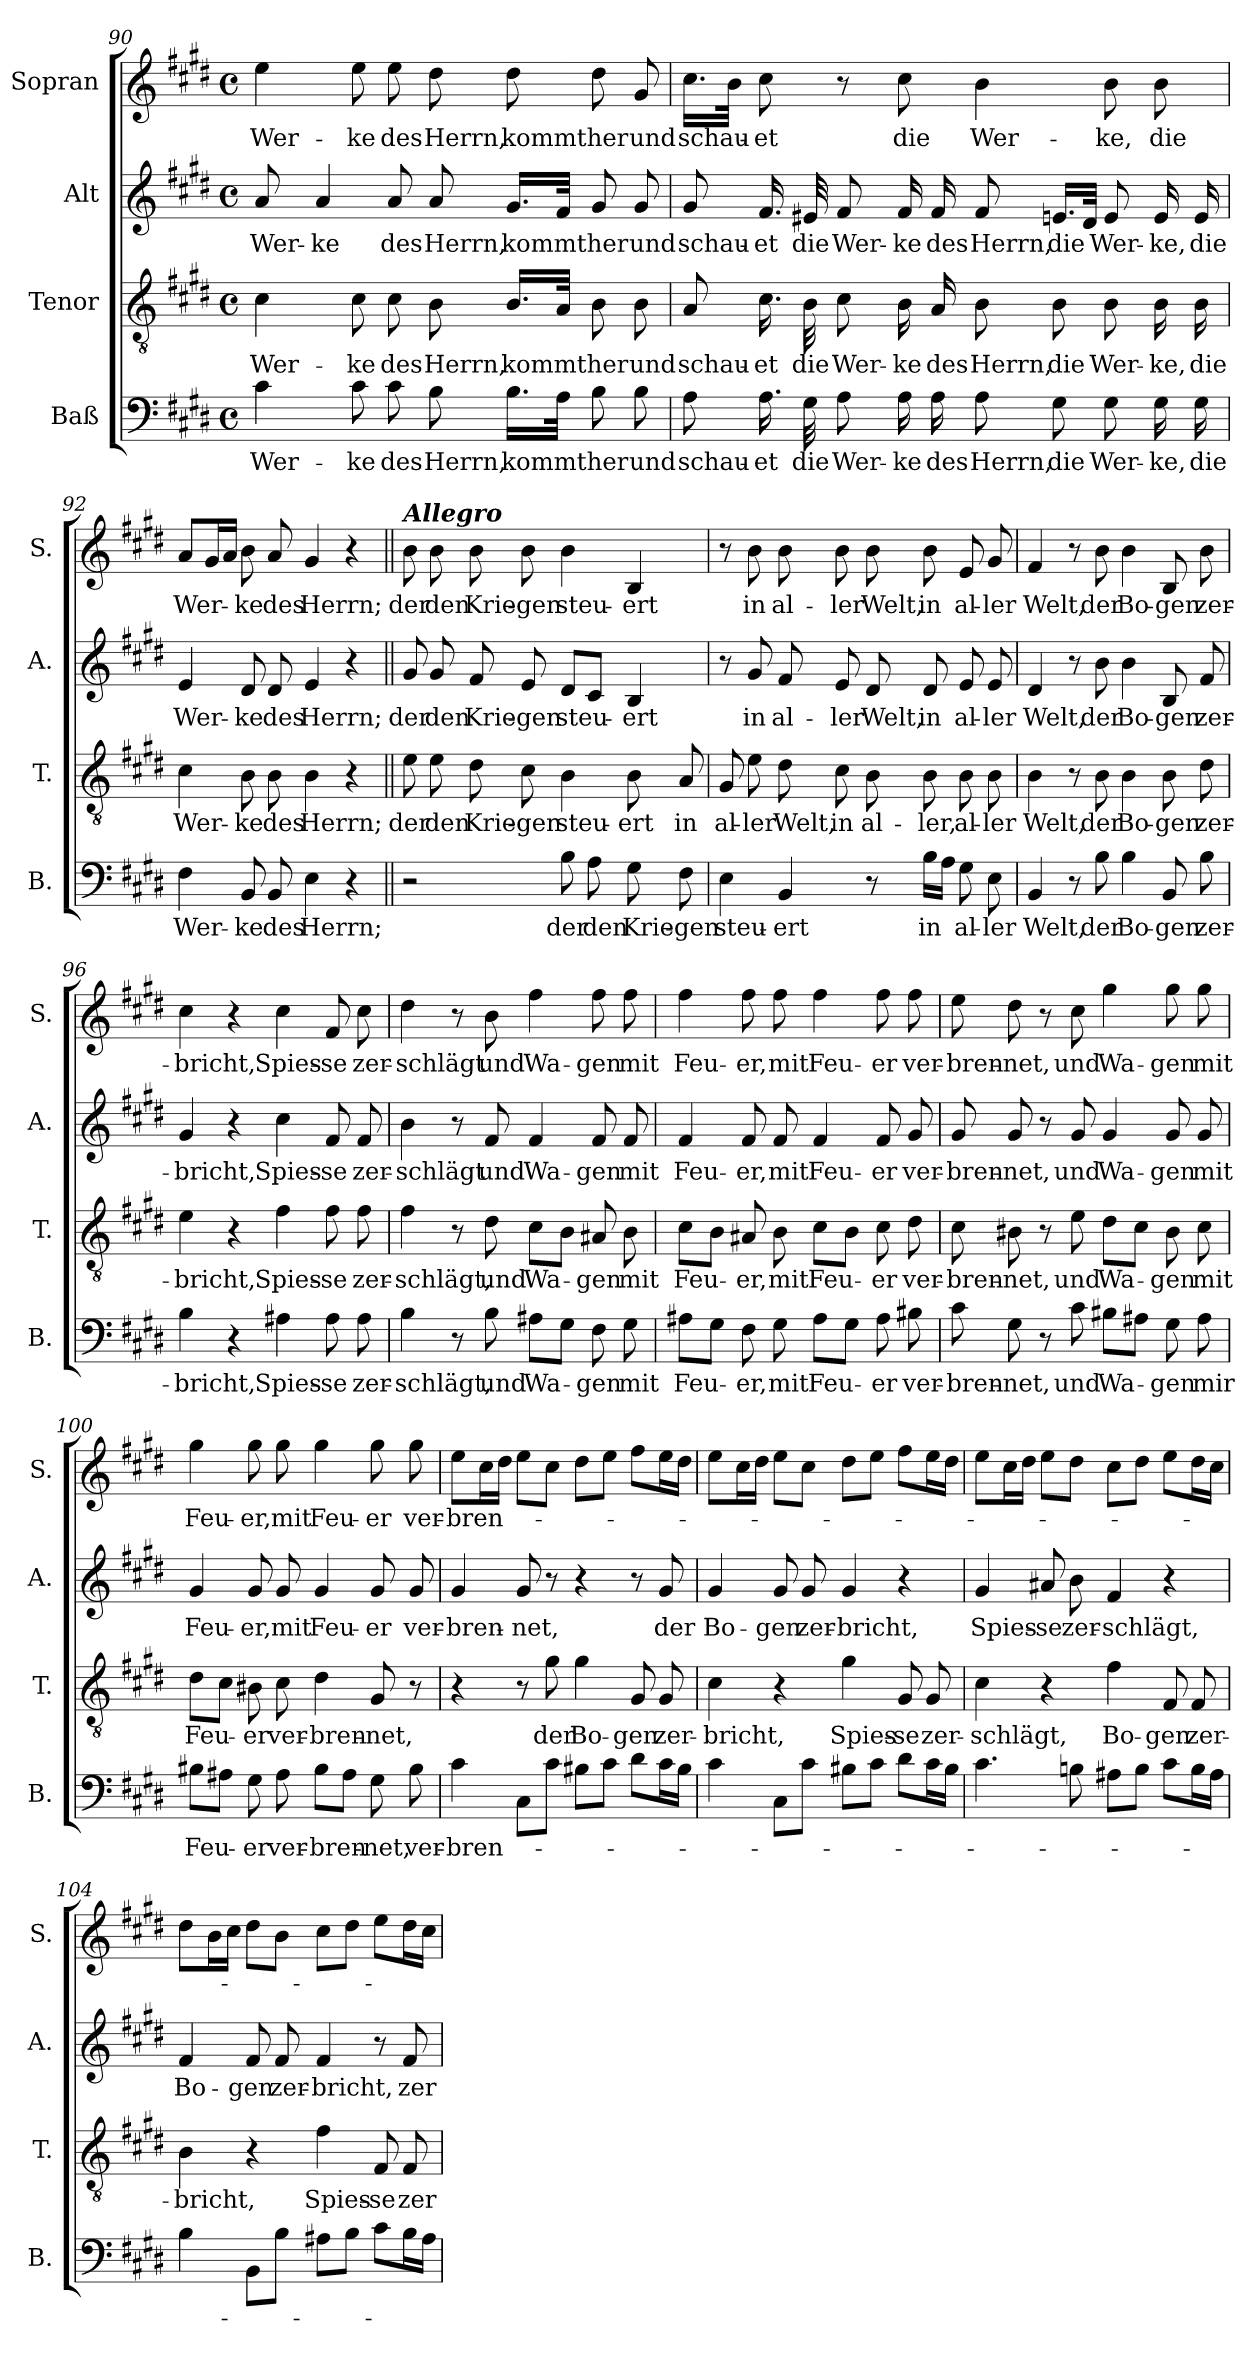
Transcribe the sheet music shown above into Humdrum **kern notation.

**kern	**text	**kern	**text	**kern	**text	**kern	**text
*part4	*part4	*part3	*part3	*part2	*part2	*part1	*part1
*staff4	*staff4	*staff3	*staff3	*staff2	*staff2	*staff1	*staff1
*I"Baß	*	*I"Tenor	*	*I"Alt	*	*I"Sopran	*
*I'B.	*	*I'T.	*	*I'A.	*	*I'S.	*
*clefF4	*	*clefGv2	*	*clefG2	*	*clefG2	*
*k[f#c#g#d#]	*	*k[f#c#g#d#]	*	*k[f#c#g#d#]	*	*k[f#c#g#d#]	*
*E:	*	*E:	*	*E:	*	*E:	*
*M4/4	*	*M4/4	*	*M4/4	*	*M4/4	*
*met(c)	*	*met(c)	*	*met(c)	*	*met(c)	*
=90	=90	=90	=90	=90	=90	=90	=90
!	!LO:LY:b	!	!LO:LY:b	!	!LO:LY:b	!	!LO:LY:b
4c#\	Wer-	4c#\	Wer-	8a/	Wer-	4ee\	Wer-
!	!	!	!	!	!LO:LY:b	!	!
.	.	.	.	4a/	-ke	.	.
!	!LO:LY:b	!	!LO:LY:b	!	!	!	!LO:LY:b
8c#\	-ke	8c#\	-ke	.	.	8ee\	-ke
!	!LO:LY:b	!	!LO:LY:b	!	!LO:LY:b	!	!LO:LY:b
8c#\	des	8c#\	des	8a/	des	8ee\	des
!	!LO:LY:b	!	!LO:LY:b	!	!LO:LY:b	!	!LO:LY:b
8B\	Herrn,	8B\	Herrn,	8a/	Herrn,	8dd#\	Herrn,
!	!LO:LY:b	!	!LO:LY:b	!	!LO:LY:b	!	!LO:LY:b
16.B\LL	kommt	16.B/LL	kommt	16.g#/LL	kommt	8dd#\	kommt
32A\JJk	.	32A/JJk	.	32f#/JJk	.	.	.
!	!LO:LY:b	!	!LO:LY:b	!	!LO:LY:b	!	!LO:LY:b
8B\	her	8B\	her	8g#/	her	8dd#\	her
!	!LO:LY:b	!	!LO:LY:b	!	!LO:LY:b	!	!LO:LY:b
8B\	und	8B\	und	8g#/	und	8g#/	und
!!LO:PB:g=z
=91	=91	=91	=91	=91	=91	=91	=91
!	!LO:LY:b	!	!LO:LY:b	!	!LO:LY:b	!	!LO:LY:b
8A\	schau-	8A/	schau-	8g#/	schau-	16.cc#\LL	schau-
.	.	.	.	.	.	32b\JJk	.
!	!LO:LY:b	!	!LO:LY:b	!	!LO:LY:b	!	!LO:LY:b
16.A\	-et	16.c#\	-et	16.f#/	-et	8cc#\	-et
!	!LO:LY:b	!	!LO:LY:b	!	!LO:LY:b	!	!
32G#\	die	32B\	die	32e#X/	die	.	.
!	!LO:LY:b	!	!LO:LY:b	!	!LO:LY:b	!	!
8A\	Wer-	8c#\	Wer-	8f#/	Wer-	8r	.
!	!LO:LY:b	!	!LO:LY:b	!	!LO:LY:b	!	!LO:LY:b
16A\	-ke	16B\	-ke	16f#/	-ke	8cc#\	die
!	!LO:LY:b	!	!LO:LY:b	!	!LO:LY:b	!	!
16A\	des	16A/	des	16f#/	des	.	.
!	!LO:LY:b	!	!LO:LY:b	!	!LO:LY:b	!	!LO:LY:b
8A\	Herrn,	8B\	Herrn,	8f#/	Herrn,	4b\	Wer-
!	!LO:LY:b	!	!LO:LY:b	!	!LO:LY:b	!	!
8G#\	die	8B\	die	16.en/LL	die	.	.
.	.	.	.	32d#/JJk	.	.	.
!	!LO:LY:b	!	!LO:LY:b	!	!LO:LY:b	!	!LO:LY:b
8G#\	Wer-	8B\	Wer-	8e/	Wer-	8b\	-ke,
!	!LO:LY:b	!	!LO:LY:b	!	!LO:LY:b	!	!LO:LY:b
16G#\	-ke,	16B\	-ke,	16e/	-ke,	8b\	die
!	!LO:LY:b	!	!LO:LY:b	!	!LO:LY:b	!	!
16G#\	die	16B\	die	16e/	die	.	.
=92	=92	=92	=92	=92	=92	=92	=92
!	!LO:LY:b	!	!LO:LY:b	!	!LO:LY:b	!	!LO:LY:b
4F#\	Wer-	4c#\	Wer-	4e/	Wer-	8a/L	Wer-
.	.	.	.	.	.	16g#/L	.
.	.	.	.	.	.	16a/JJ	.
!	!LO:LY:b	!	!LO:LY:b	!	!LO:LY:b	!	!LO:LY:b
8BB/	-ke	8B\	-ke	8d#/	-ke	8b\	-ke
!	!LO:LY:b	!	!LO:LY:b	!	!LO:LY:b	!	!LO:LY:b
8BB/	des	8B\	des	8d#/	des	8a/	des
!	!LO:LY:b	!	!LO:LY:b	!	!LO:LY:b	!	!LO:LY:b
4E\	Herrn;	4B\	Herrn;	4e/	Herrn;	4g#/	Herrn;
4r	.	4r	.	4r	.	4r	.
!!LO:LB:g=z
=93||	=93||	=93||	=93||	=93||	=93||	=93||	=93||
!	!	!	!	!	!	!LO:TX:a:Bi:t=Allegro	!
!	!	!	!LO:LY:b	!	!LO:LY:b	!	!LO:LY:b
2r	.	8e\	der	8g#/	der	8b\	der
!	!	!	!LO:LY:b	!	!LO:LY:b	!	!LO:LY:b
.	.	8e\	den	8g#/	den	8b\	den
!	!	!	!LO:LY:b	!	!LO:LY:b	!	!LO:LY:b
.	.	8d#\	Krie-	8f#/	Krie-	8b\	Krie-
!	!	!	!LO:LY:b	!	!LO:LY:b	!	!LO:LY:b
.	.	8c#\	-gen	8e/	-gen	8b\	-gen
!	!LO:LY:b	!	!LO:LY:b	!	!LO:LY:b	!	!LO:LY:b
8B\	der	4B\	steu-	8d#/L	steu-	4b\	steu-
!	!LO:LY:b	!	!	!	!	!	!
8A\	den	.	.	8c#/J	.	.	.
!	!LO:LY:b	!	!LO:LY:b	!	!LO:LY:b	!	!LO:LY:b
8G#\	Krie-	8B\	-ert	4B/	-ert	4B/	-ert
!	!LO:LY:b	!	!LO:LY:b	!	!	!	!
8F#\	-gen	8A/	in	.	.	.	.
=94	=94	=94	=94	=94	=94	=94	=94
!	!LO:LY:b	!	!LO:LY:b	!	!	!	!
4E\	steu-	8G#/	al-	8r	.	8r	.
!	!	!	!LO:LY:b	!	!LO:LY:b	!	!LO:LY:b
.	.	8e\	-ler	8g#/	in	8b\	in
!	!LO:LY:b	!	!LO:LY:b	!	!LO:LY:b	!	!LO:LY:b
4BB/	-ert	8d#\	Welt,	8f#/	al-	8b\	al-
!	!	!	!LO:LY:b	!	!LO:LY:b	!	!LO:LY:b
.	.	8c#\	in	8e/	-ler	8b\	-ler
!	!	!	!LO:LY:b	!	!LO:LY:b	!	!LO:LY:b
8r	.	8B\	al-	8d#/	Welt,	8b\	Welt,
!	!LO:LY:b	!	!LO:LY:b	!	!LO:LY:b	!	!LO:LY:b
16B\LL	in	8B\	-ler,	8d#/	in	8b\	in
16A\JJ	.	.	.	.	.	.	.
!	!LO:LY:b	!	!LO:LY:b	!	!LO:LY:b	!	!LO:LY:b
8G#\	al-	8B\	al-	8e/	al-	8e/	al-
!	!LO:LY:b	!	!LO:LY:b	!	!LO:LY:b	!	!LO:LY:b
8E\	-ler	8B\	-ler	8e/	-ler	8g#/	-ler
=95	=95	=95	=95	=95	=95	=95	=95
!	!LO:LY:b	!	!LO:LY:b	!	!LO:LY:b	!	!LO:LY:b
4BB/	Welt,	4B\	Welt,	4d#/	Welt,	4f#/	Welt,
8r	.	8r	.	8r	.	8r	.
!	!LO:LY:b	!	!LO:LY:b	!	!LO:LY:b	!	!LO:LY:b
8B\	der	8B\	der	8b\	der	8b\	der
!	!LO:LY:b	!	!LO:LY:b	!	!LO:LY:b	!	!LO:LY:b
4B\	Bo-	4B\	Bo-	4b\	Bo-	4b\	Bo-
!	!LO:LY:b	!	!LO:LY:b	!	!LO:LY:b	!	!LO:LY:b
8BB/	-gen	8B\	-gen	8B/	-gen	8B/	-gen
!	!LO:LY:b	!	!LO:LY:b	!	!LO:LY:b	!	!LO:LY:b
8B\	zer-	8d#\	zer-	8f#/	zer-	8b\	zer-
=96	=96	=96	=96	=96	=96	=96	=96
!	!LO:LY:b	!	!LO:LY:b	!	!LO:LY:b	!	!LO:LY:b
4B\	-bricht,	4e\	-bricht,	4g#/	-bricht,	4cc#\	-bricht,
4r	.	4r	.	4r	.	4r	.
!	!LO:LY:b	!	!LO:LY:b	!	!LO:LY:b	!	!LO:LY:b
4A#X\	Spies-	4f#\	Spies-	4cc#\	Spies-	4cc#\	Spies-
!	!LO:LY:b	!	!LO:LY:b	!	!LO:LY:b	!	!LO:LY:b
8A#\	-se	8f#\	-se	8f#/	-se	8f#/	-se
!	!LO:LY:b	!	!LO:LY:b	!	!LO:LY:b	!	!LO:LY:b
8A#\	zer-	8f#\	zer-	8f#/	zer-	8cc#\	zer-
!!LO:LB:g=z
=97	=97	=97	=97	=97	=97	=97	=97
!	!LO:LY:b	!	!LO:LY:b	!	!LO:LY:b	!	!LO:LY:b
4B\	-schlägt,	4f#\	-schlägt,	4b\	-schlägt	4dd#\	-schlägt
8r	.	8r	.	8r	.	8r	.
!	!LO:LY:b	!	!LO:LY:b	!	!LO:LY:b	!	!LO:LY:b
8B\	und	8d#\	und	8f#/	und	8b\	und
!	!LO:LY:b	!	!LO:LY:b	!	!LO:LY:b	!	!LO:LY:b
8A#X\L	Wa-	8c#\L	Wa-	4f#/	Wa-	4ff#\	Wa-
8G#\J	.	8B\J	.	.	.	.	.
!	!LO:LY:b	!	!LO:LY:b	!	!LO:LY:b	!	!LO:LY:b
8F#\	-gen	8A#X/	-gen	8f#/	-gen	8ff#\	-gen
!	!LO:LY:b	!	!LO:LY:b	!	!LO:LY:b	!	!LO:LY:b
8G#\	mit	8B\	mit	8f#/	mit	8ff#\	mit
=98	=98	=98	=98	=98	=98	=98	=98
!	!LO:LY:b	!	!LO:LY:b	!	!LO:LY:b	!	!LO:LY:b
8A#X\L	Feu-	8c#\L	Feu-	4f#/	Feu-	4ff#\	Feu-
8G#\J	.	8B\J	.	.	.	.	.
!	!LO:LY:b	!	!LO:LY:b	!	!LO:LY:b	!	!LO:LY:b
8F#\	-er,	8A#X/	-er,	8f#/	-er,	8ff#\	-er,
!	!LO:LY:b	!	!LO:LY:b	!	!LO:LY:b	!	!LO:LY:b
8G#\	mit	8B\	mit	8f#/	mit	8ff#\	mit
!	!LO:LY:b	!	!LO:LY:b	!	!LO:LY:b	!	!LO:LY:b
8A#\L	Feu-	8c#\L	Feu-	4f#/	Feu-	4ff#\	Feu-
8G#\J	.	8B\J	.	.	.	.	.
!	!LO:LY:b	!	!LO:LY:b	!	!LO:LY:b	!	!LO:LY:b
8A#\	-er	8c#\	-er	8f#/	-er	8ff#\	-er
!	!LO:LY:b	!	!LO:LY:b	!	!LO:LY:b	!	!LO:LY:b
8B#X\	ver-	8d#\	ver-	8g#/	ver-	8ff#\	ver-
=99	=99	=99	=99	=99	=99	=99	=99
!	!LO:LY:b	!	!LO:LY:b	!	!LO:LY:b	!	!LO:LY:b
8c#\	-bren-	8c#\	-bren-	8g#/	-bren-	8ee\	-bren-
!	!LO:LY:b	!	!LO:LY:b	!	!LO:LY:b	!	!LO:LY:b
8G#\	-net,	8B#X\	-net,	8g#/	-net,	8dd#\	-net,
8r	.	8r	.	8r	.	8r	.
!	!LO:LY:b	!	!LO:LY:b	!	!LO:LY:b	!	!LO:LY:b
8c#\	und	8e\	und	8g#/	und	8cc#\	und
!	!LO:LY:b	!	!LO:LY:b	!	!LO:LY:b	!	!LO:LY:b
8B#X\L	Wa-	8d#\L	Wa-	4g#/	Wa-	4gg#\	Wa-
8A#X\J	.	8c#\J	.	.	.	.	.
!	!LO:LY:b	!	!LO:LY:b	!	!LO:LY:b	!	!LO:LY:b
8G#\	-gen	8B#\	-gen	8g#/	-gen	8gg#\	-gen
!	!LO:LY:b	!	!LO:LY:b	!	!LO:LY:b	!	!LO:LY:b
8A#\	mir	8c#\	mit	8g#/	mit	8gg#\	mit
!!LO:PB:g=z
=100	=100	=100	=100	=100	=100	=100	=100
!	!LO:LY:b	!	!LO:LY:b	!	!LO:LY:b	!	!LO:LY:b
8B#X\L	Feu-	8d#\L	Feu-	4g#/	Feu-	4gg#\	Feu-
8A#X\J	.	8c#\J	.	.	.	.	.
!	!LO:LY:b	!	!LO:LY:b	!	!LO:LY:b	!	!LO:LY:b
8G#\	-er	8B#X\	-er	8g#/	-er,	8gg#\	-er,
!	!LO:LY:b	!	!LO:LY:b	!	!LO:LY:b	!	!LO:LY:b
8A#\	ver-	8c#\	ver-	8g#/	mit	8gg#\	mit
!	!LO:LY:b	!	!LO:LY:b	!	!LO:LY:b	!	!LO:LY:b
8B#\L	-bren-	4d#\	-bren-	4g#/	Feu-	4gg#\	Feu-
8A#\J	.	.	.	.	.	.	.
!	!LO:LY:b	!	!LO:LY:b	!	!LO:LY:b	!	!LO:LY:b
8G#\	-net,	8G#/	-net,	8g#/	-er	8gg#\	-er
!	!LO:LY:b	!	!	!	!LO:LY:b	!	!LO:LY:b
8B#\	ver-	8r	.	8g#/	ver-	8gg#\	ver-
=101	=101	=101	=101	=101	=101	=101	=101
!	!LO:LY:b	!	!	!	!LO:LY:b	!	!LO:LY:b
4c#\	-bren-	4r	.	4g#/	-bren-	8ee\L	-bren-
.	.	.	.	.	.	16cc#\L	.
.	.	.	.	.	.	16dd#\JJ	.
!	!	!	!	!	!LO:LY:b	!	!
8C#\L	.	8r	.	8g#/	-net,	8ee\L	.
!	!	!	!LO:LY:b	!	!	!	!
8c#\J	.	8g#\	der	8r	.	8cc#\J	.
!	!	!	!LO:LY:b	!	!	!	!
8B#X\L	.	4g#\	Bo-	4r	.	8dd#\L	.
8c#\J	.	.	.	.	.	8ee\J	.
!	!	!	!LO:LY:b	!	!	!	!
8d#\L	.	8G#/	-gen	8r	.	8ff#\L	.
!	!	!	!LO:LY:b	!	!LO:LY:b	!	!
16c#\L	.	8G#/	zer-	8g#/	der	16ee\L	.
16B#\JJ	.	.	.	.	.	16dd#\JJ	.
=102	=102	=102	=102	=102	=102	=102	=102
!	!	!	!LO:LY:b	!	!LO:LY:b	!	!
4c#\	.	4c#\	-bricht,	4g#/	Bo-	8ee\L	.
.	.	.	.	.	.	16cc#\L	.
.	.	.	.	.	.	16dd#\JJ	.
!	!	!	!	!	!LO:LY:b	!	!
8C#\L	.	4r	.	8g#/	-gen	8ee\L	.
!	!	!	!	!	!LO:LY:b	!	!
8c#\J	.	.	.	8g#/	zer-	8cc#\J	.
!	!	!	!LO:LY:b	!	!LO:LY:b	!	!
8B#X\L	.	4g#\	Spies-	4g#/	-bricht,	8dd#\L	.
8c#\J	.	.	.	.	.	8ee\J	.
!	!	!	!LO:LY:b	!	!	!	!
8d#\L	.	8G#/	-se	4r	.	8ff#\L	.
!	!	!	!LO:LY:b	!	!	!	!
16c#\L	.	8G#/	zer-	.	.	16ee\L	.
16B#\JJ	.	.	.	.	.	16dd#\JJ	.
!!LO:LB:g=z
=103	=103	=103	=103	=103	=103	=103	=103
!	!	!	!LO:LY:b	!	!LO:LY:b	!	!
4.c#\	.	4c#\	-schlägt,	4g#/	Spies-	8ee\L	.
.	.	.	.	.	.	16cc#\L	.
.	.	.	.	.	.	16dd#\JJ	.
!	!	!	!	!	!LO:LY:b	!	!
.	.	4r	.	8a#X/	-se	8ee\L	.
!	!	!	!	!	!LO:LY:b	!	!
8Bn\	.	.	.	8b\	zer-	8dd#\J	.
!	!	!	!LO:LY:b	!	!LO:LY:b	!	!
8A#X\L	.	4f#\	Bo-	4f#/	-schlägt,	8cc#\L	.
8B\J	.	.	.	.	.	8dd#\J	.
!	!	!	!LO:LY:b	!	!	!	!
8c#\L	.	8F#/	-gen	4r	.	8ee\L	.
!	!	!	!LO:LY:b	!	!	!	!
16B\L	.	8F#/	zer-	.	.	16dd#\L	.
16A#\JJ	.	.	.	.	.	16cc#\JJ	.
=104	=104	=104	=104	=104	=104	=104	=104
!	!	!	!LO:LY:b	!	!LO:LY:b	!	!
4B\	.	4B\	-bricht,	4f#/	Bo-	8dd#\L	.
.	.	.	.	.	.	16b\L	.
.	.	.	.	.	.	16cc#\JJ	.
!	!	!	!	!	!LO:LY:b	!	!
8BB\L	.	4r	.	8f#/	-gen	8dd#\L	.
!	!	!	!	!	!LO:LY:b	!	!
8B\J	.	.	.	8f#/	zer-	8b\J	.
!	!	!	!LO:LY:b	!	!LO:LY:b	!	!
8A#X\L	.	4f#\	Spies-	4f#/	-bricht,	8cc#\L	.
8B\J	.	.	.	.	.	8dd#\J	.
!	!	!	!LO:LY:b	!	!	!	!
8c#\L	.	8F#/	-se	8r	.	8ee\L	.
!	!	!	!LO:LY:b	!	!LO:LY:b	!	!
16B\L	.	8F#/	zer-	8f#/	zer-	16dd#\L	.
16A#\JJ	.	.	.	.	.	16cc#\JJ	.
=	=	=	=	=	=	=	=
*-	*-	*-	*-	*-	*-	*-	*-
